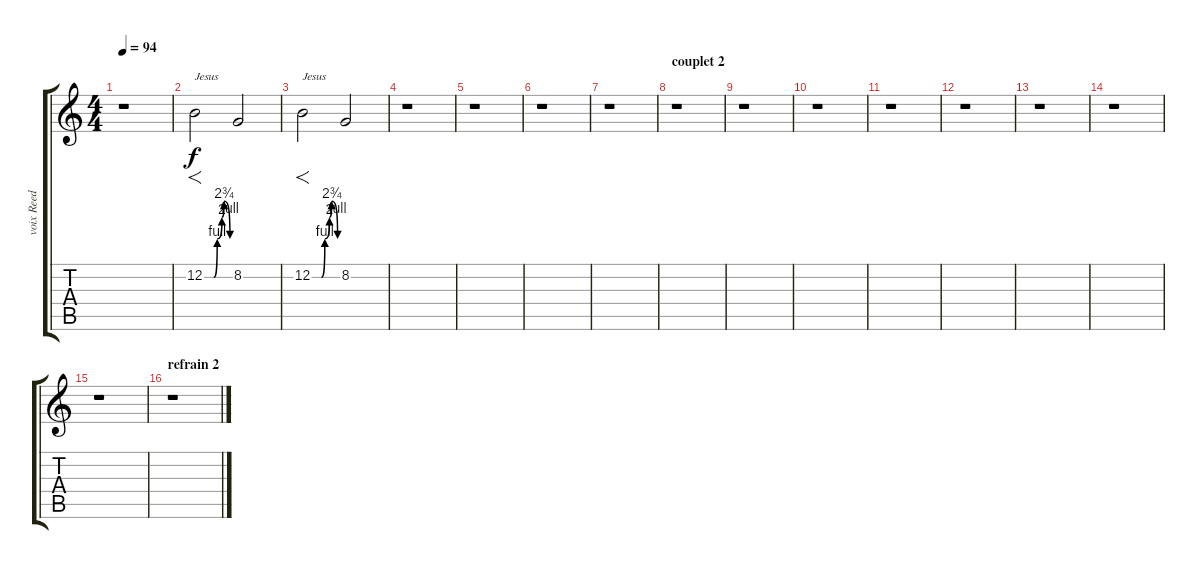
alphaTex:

\track ("voix Reed" "voix Reed") {instrument synthvoice}
\staff {score tabs}
\tuning (E4 B3 G3 D3 A2 E2) {hide}
\ts (4 4)
\tempo 94
\clef g2
\ks c
r.1{dy f} |
12.2{be (custom 0 0 22 0 30 4 41 8 46 11 60 4)}.2{f txt "Jesus"} 8.2.2 |
12.2{be (custom 0 0 22 0 30 4 41 8 46 11 60 4)}.2{f txt "Jesus"} 8.2.2 |
r.1 |
r.1 |
r.1 |
r.1 |
\section ("" "couplet 2")
r.1 |
r.1 |
r.1 |
r.1 |
r.1 |
r.1 |
r.1 |
r.1 |
\section ("" "refrain 2")
r.1
